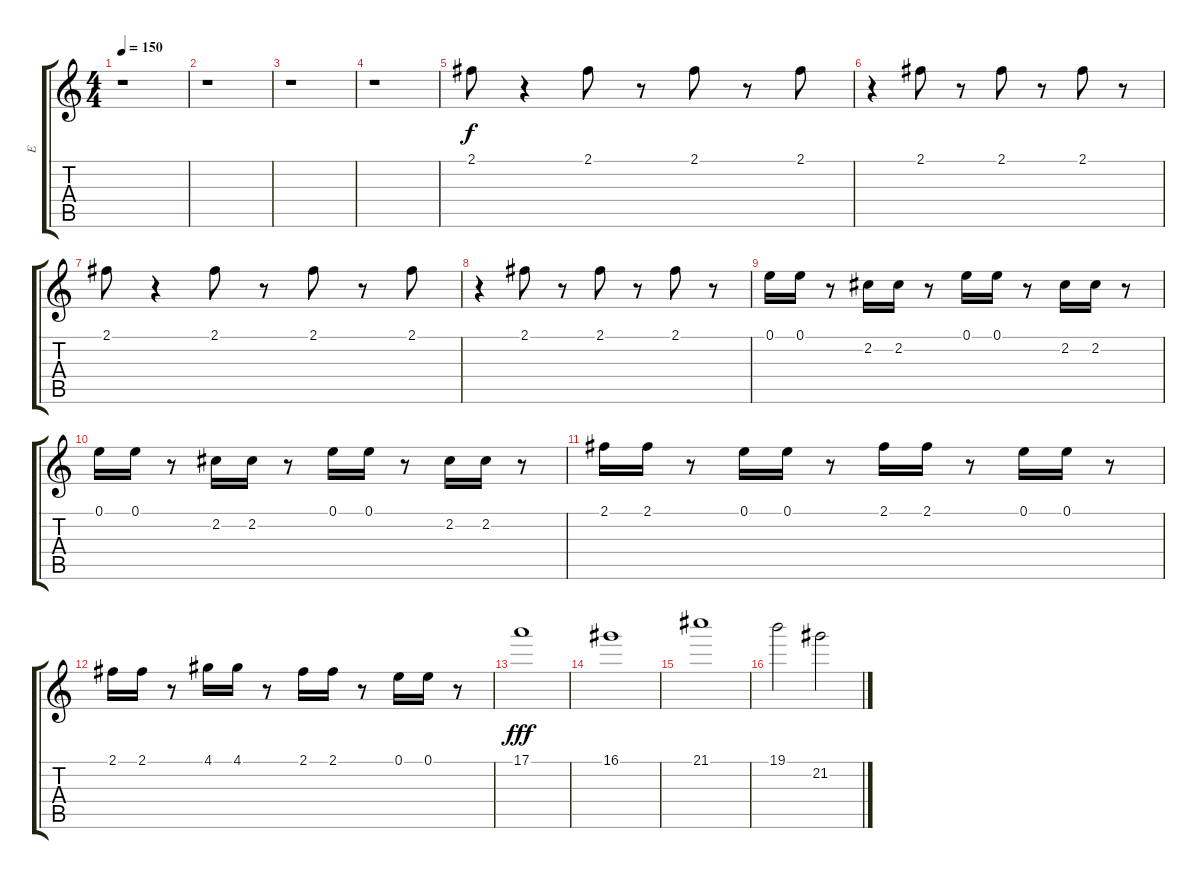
\track ("E" "E") {instrument distortionguitar}
\staff {score tabs}
\tuning (E4 B3 G3 D3 A2 E2) {hide}
\ts (4 4)
\tempo 150
\clef g2
\ks c
r.1{dy f} |
r.1 |
r.1 |
r.1 |
2.1.8 r.4 2.1.8 r.8 2.1.8 r.8 2.1.8 |
r.4 2.1.8 r.8 2.1.8 r.8 2.1.8 r.8 |
2.1.8 r.4 2.1.8 r.8 2.1.8 r.8 2.1.8 |
r.4 2.1.8 r.8 2.1.8 r.8 2.1.8 r.8 |
0.1.16 0.1.16 r.8 2.2.16 2.2.16 r.8 0.1.16 0.1.16 r.8 2.2.16 2.2.16 r.8 |
0.1.16 0.1.16 r.8 2.2.16 2.2.16 r.8 0.1.16 0.1.16 r.8 2.2.16 2.2.16 r.8 |
2.1.16 2.1.16 r.8 0.1.16 0.1.16 r.8 2.1.16 2.1.16 r.8 0.1.16 0.1.16 r.8 |
2.1.16 2.1.16 r.8 4.1.16 4.1.16 r.8 2.1.16 2.1.16 r.8 0.1.16 0.1.16 r.8 |
17.1.1{dy fff} |
16.1.1 |
21.1.1 |
19.1.2 21.2.2
